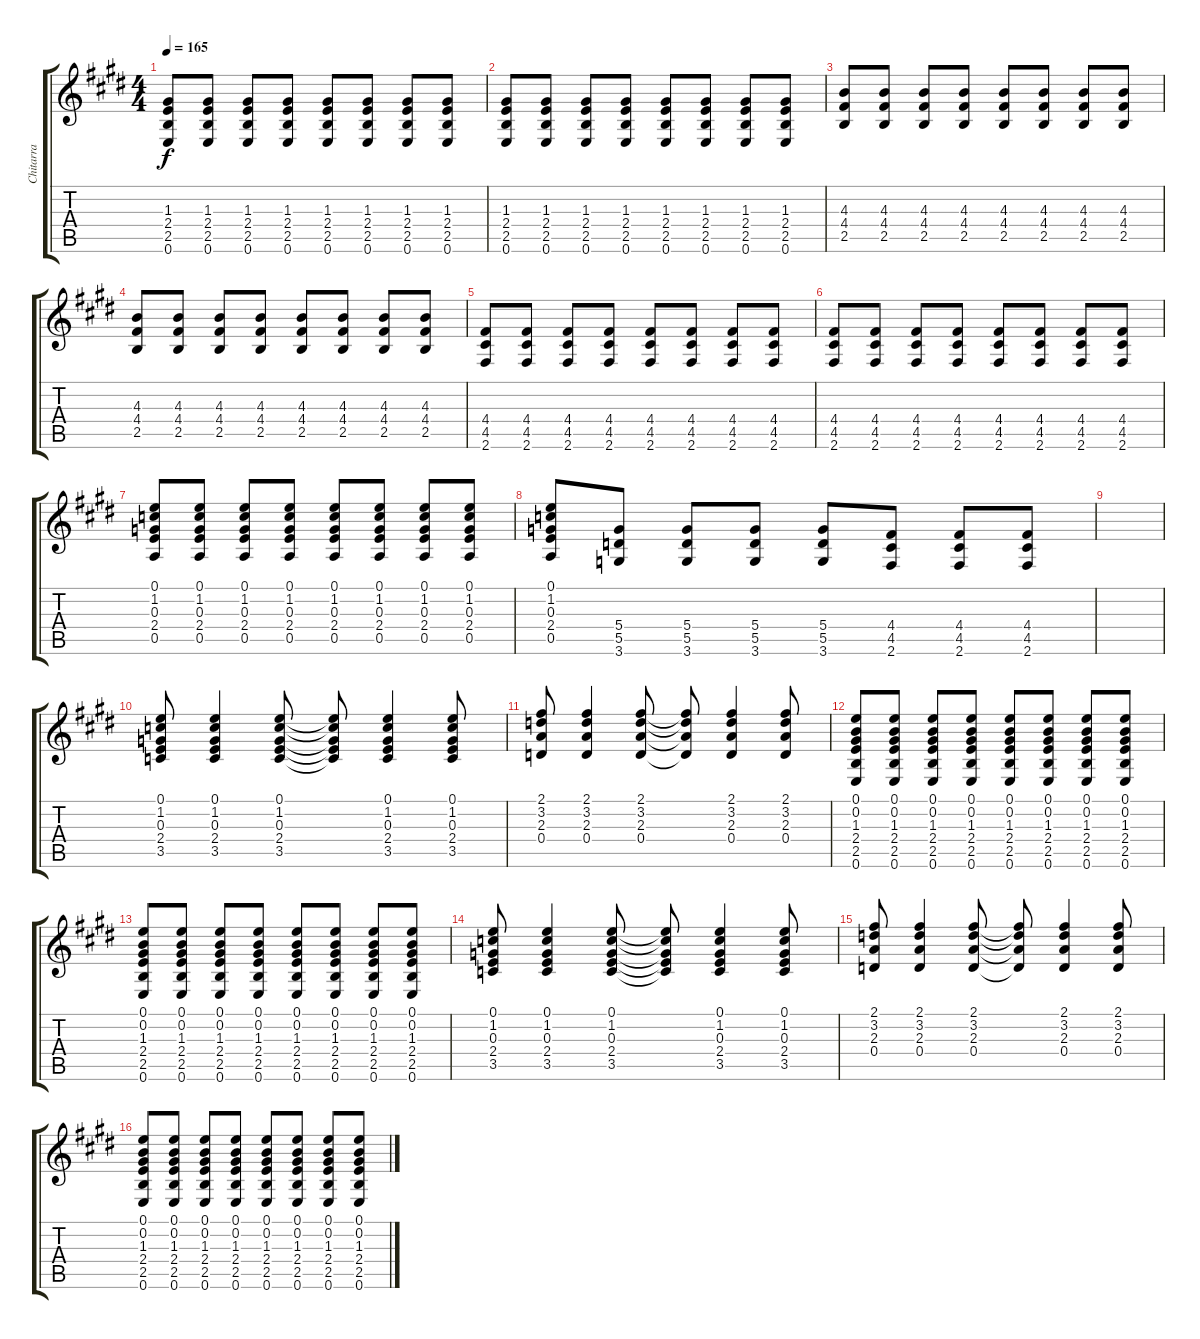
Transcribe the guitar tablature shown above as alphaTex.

\track ("Chitarra" "Chitarra") {instrument overdrivenguitar}
\staff {score tabs}
\tuning (E4 B3 G3 D3 A2 E2) {hide}
\ts (4 4)
\tempo 165
\clef g2
\ks e
(1.3 2.4 2.5 0.6).8{dy f} (1.3 2.4 2.5 0.6).8 (1.3 2.4 2.5 0.6).8 (1.3 2.4 2.5 0.6).8 (1.3 2.4 2.5 0.6).8 (1.3 2.4 2.5 0.6).8 (1.3 2.4 2.5 0.6).8 (1.3 2.4 2.5 0.6).8 |
(1.3 2.4 2.5 0.6).8 (1.3 2.4 2.5 0.6).8 (1.3 2.4 2.5 0.6).8 (1.3 2.4 2.5 0.6).8 (1.3 2.4 2.5 0.6).8 (1.3 2.4 2.5 0.6).8 (1.3 2.4 2.5 0.6).8 (1.3 2.4 2.5 0.6).8 |
(4.3 4.4 2.5).8 (4.3 4.4 2.5).8 (4.3 4.4 2.5).8 (4.3 4.4 2.5).8 (4.3 4.4 2.5).8 (4.3 4.4 2.5).8 (4.3 4.4 2.5).8 (4.3 4.4 2.5).8 |
(4.3 4.4 2.5).8 (4.3 4.4 2.5).8 (4.3 4.4 2.5).8 (4.3 4.4 2.5).8 (4.3 4.4 2.5).8 (4.3 4.4 2.5).8 (4.3 4.4 2.5).8 (4.3 4.4 2.5).8 |
(4.4 4.5 2.6).8 (4.4 4.5 2.6).8 (4.4 4.5 2.6).8 (4.4 4.5 2.6).8 (4.4 4.5 2.6).8 (4.4 4.5 2.6).8 (4.4 4.5 2.6).8 (4.4 4.5 2.6).8 |
(4.4 4.5 2.6).8 (4.4 4.5 2.6).8 (4.4 4.5 2.6).8 (4.4 4.5 2.6).8 (4.4 4.5 2.6).8 (4.4 4.5 2.6).8 (4.4 4.5 2.6).8 (4.4 4.5 2.6).8 |
(0.1 1.2 0.3 2.4 0.5).8 (0.1 1.2 0.3 2.4 0.5).8 (0.1 1.2 0.3 2.4 0.5).8 (0.1 1.2 0.3 2.4 0.5).8 (0.1 1.2 0.3 2.4 0.5).8 (0.1 1.2 0.3 2.4 0.5).8 (0.1 1.2 0.3 2.4 0.5).8 (0.1 1.2 0.3 2.4 0.5).8 |
(0.1 1.2 0.3 2.4 0.5).8 (5.4 5.5 3.6).8 (5.4 5.5 3.6).8 (5.4 5.5 3.6).8 (5.4 5.5 3.6).8 (4.4 4.5 2.6).8 (4.4 4.5 2.6).8 (4.4 4.5 2.6).8 |
|
(0.1 1.2 0.3 2.4 3.5).8 (0.1 1.2 0.3 2.4 3.5).4 (0.1 1.2 0.3 2.4 3.5).8 (0.1{t} 1.2{t} 0.3{t} 2.4{t} 3.5{t}).8 (0.1 1.2 0.3 2.4 3.5).4 (0.1 1.2 0.3 2.4 3.5).8 |
(2.1 3.2 2.3 0.4).8 (2.1 3.2 2.3 0.4).4 (2.1 3.2 2.3 0.4).8 (2.1{t} 3.2{t} 2.3{t} 0.4{t}).8 (2.1 3.2 2.3 0.4).4 (2.1 3.2 2.3 0.4).8 |
(0.1 0.2 1.3 2.4 2.5 0.6).8 (0.1 0.2 1.3 2.4 2.5 0.6).8 (0.1 0.2 1.3 2.4 2.5 0.6).8 (0.1 0.2 1.3 2.4 2.5 0.6).8 (0.1 0.2 1.3 2.4 2.5 0.6).8 (0.1 0.2 1.3 2.4 2.5 0.6).8 (0.1 0.2 1.3 2.4 2.5 0.6).8 (0.1 0.2 1.3 2.4 2.5 0.6).8 |
(0.1 0.2 1.3 2.4 2.5 0.6).8 (0.1 0.2 1.3 2.4 2.5 0.6).8 (0.1 0.2 1.3 2.4 2.5 0.6).8 (0.1 0.2 1.3 2.4 2.5 0.6).8 (0.1 0.2 1.3 2.4 2.5 0.6).8 (0.1 0.2 1.3 2.4 2.5 0.6).8 (0.1 0.2 1.3 2.4 2.5 0.6).8 (0.1 0.2 1.3 2.4 2.5 0.6).8 |
(0.1 1.2 0.3 2.4 3.5).8 (0.1 1.2 0.3 2.4 3.5).4 (0.1 1.2 0.3 2.4 3.5).8 (0.1{t} 1.2{t} 0.3{t} 2.4{t} 3.5{t}).8 (0.1 1.2 0.3 2.4 3.5).4 (0.1 1.2 0.3 2.4 3.5).8 |
(2.1 3.2 2.3 0.4).8 (2.1 3.2 2.3 0.4).4 (2.1 3.2 2.3 0.4).8 (2.1{t} 3.2{t} 2.3{t} 0.4{t}).8 (2.1 3.2 2.3 0.4).4 (2.1 3.2 2.3 0.4).8 |
(0.1 0.2 1.3 2.4 2.5 0.6).8 (0.1 0.2 1.3 2.4 2.5 0.6).8 (0.1 0.2 1.3 2.4 2.5 0.6).8 (0.1 0.2 1.3 2.4 2.5 0.6).8 (0.1 0.2 1.3 2.4 2.5 0.6).8 (0.1 0.2 1.3 2.4 2.5 0.6).8 (0.1 0.2 1.3 2.4 2.5 0.6).8 (0.1 0.2 1.3 2.4 2.5 0.6).8
